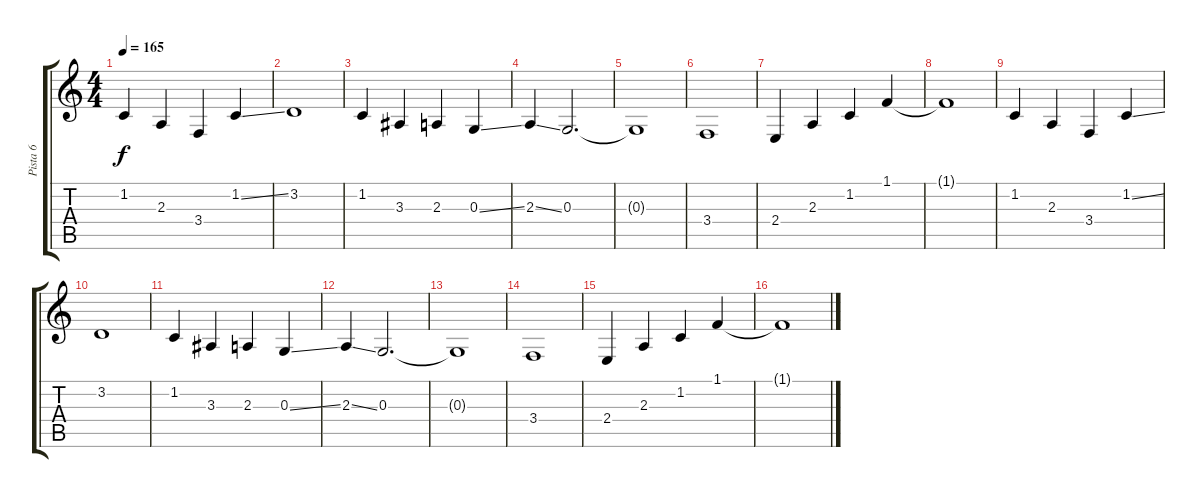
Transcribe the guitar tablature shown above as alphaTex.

\track ("Pista 6" "Pista 6") {instrument electricgrandpiano}
\staff {score tabs}
\tuning (E4 B3 G3 D3 A2 E2) {hide}
\ts (4 4)
\tempo 165
\clef g2
\ks c
1.2.4{dy f} 2.3.4 3.4.4 1.2{ss}.4 |
3.2.1 |
1.2.4 3.3.4 2.3.4 0.3{ss}.4 |
2.3{ss}.4 0.3.2{d} |
0.3{t}.1 |
3.4.1 |
2.4.4 2.3.4 1.2.4 1.1.4 |
1.1{t}.1 |
1.2.4 2.3.4 3.4.4 1.2{ss}.4 |
3.2.1 |
1.2.4 3.3.4 2.3.4 0.3{ss}.4 |
2.3{ss}.4 0.3.2{d} |
0.3{t}.1 |
3.4.1 |
2.4.4 2.3.4 1.2.4 1.1.4 |
1.1{t}.1
